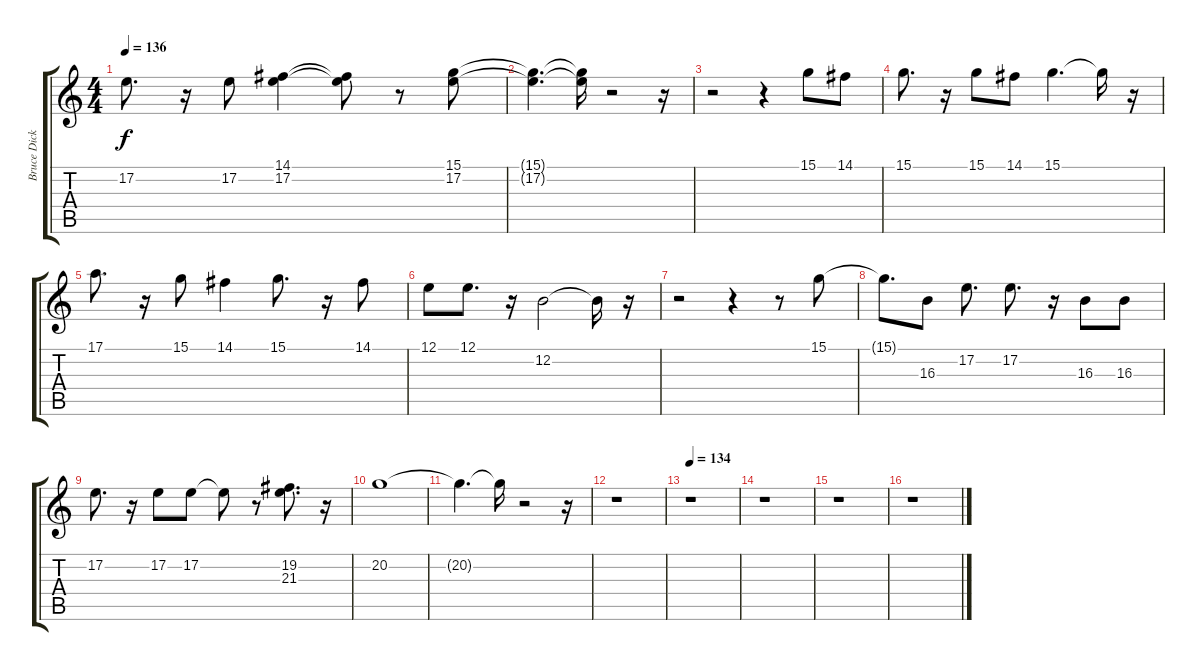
\track ("Bruce Dickinson" "Bruce Dick") {instrument lead2sawtooth}
\staff {score tabs}
\tuning (E4 B3 G3 D3 A2 E2) {hide}
\ts (4 4)
\tempo 136
\clef g2
\ks c
17.2.8{d dy f} r.16 17.2.8 (14.1 17.2).4 (14.1{t} 17.2{t}).8 r.8 (15.1 17.2).8 |
(15.1{t} 17.2{t}).4{d} (15.1{t} 17.2{t}).16 r.2 r.16 |
r.2 r.4 15.1.8 14.1.8 |
15.1.8{d} r.16 15.1.8 14.1.8 15.1.4{d} 15.1{t}.16 r.16 |
17.1.8{d} r.16 15.1.8 14.1.4 15.1.8{d} r.16 14.1.8 |
12.1.8 12.1.8{d} r.16 12.2.2 12.2{t}.16 r.16 |
r.2 r.4 r.8 15.1.8 |
15.1{t}.8{d} 16.3.8 17.2.8{d} 17.2.8{d} r.16 16.3.8 16.3.8 |
17.2.8{d} r.16 17.2.8 17.2.8 17.2{t}.8 r.8 (19.2 21.3).8{d} r.16 |
20.2.1 |
20.2{t}.4{d} 20.2{t}.16 r.2 r.16 |
r.1 |
\tempo 134
r.1 |
r.1 |
r.1 |
r.1
